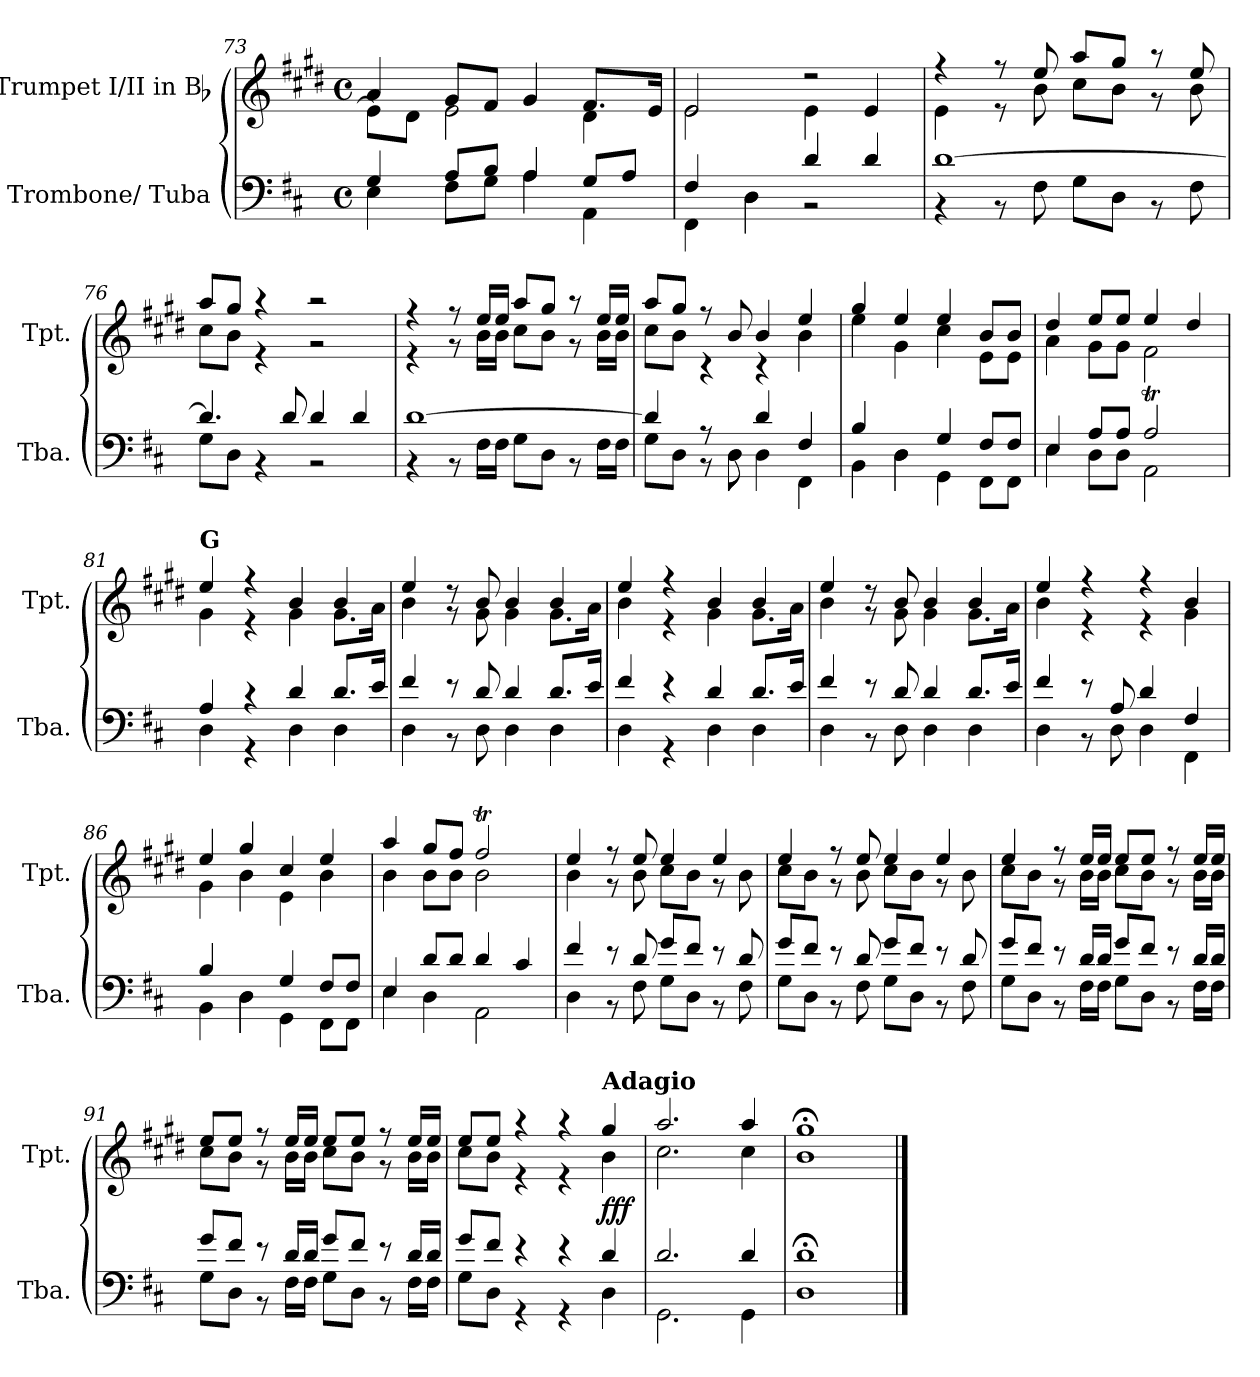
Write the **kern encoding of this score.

**kern	**kern	**dynam
*part2	*part1	*part1
*staff2	*staff1	*staff1
*I"Trombone/ Tuba	*I"Trumpet I/II  in Bb	*
*I'Tba.	*I'Tpt.	*
*clefF4	*clefG2	*
*	*ITrd1c2	*
*k[f#c#]	*k[f#c#]	*
*D:	*D:	*
*M4/4	*M4/4	*
*met(c)	*met(c)	*
=73	=73	=73
*^	*^	*
4Gi/	4Ei\	4gi/	8di\L]	.
.	.	.	8c#i\J	.
8Ai/L	8F#i\L	8f#i/L	2di\	.
8Bi/J	8Gi\J	8ei/J	.	.
4Ai/	4Ai\	4f#i/	.	.
8Gi/L	4AAi\	8.ei/L	4c#i\	.
8Ai/J	.	.	.	.
.	.	16di/Jk	.	.
=74	=74	=74	=74	=74
4F#i/	4FF#i\	2di/	2di\	.
4Di\	4Di\	.	.	.
4di/	2r	2r	4di\	.
4di/	.	.	4di/	.
!!LO:LB:g=z	!!
=75	=75	=75	=75	=75
[1di	4r	4r	4di\	.
.	8r	8r	8r	.
.	8F#i\	8ddi/	8ai\	.
.	8Gi\L	8ggi/L	8bi\L	.
.	8Di\J	8ff#i/J	8ai\J	.
.	8r	8r	8r	.
.	8F#i\	8ddi/	8ai\	.
=76	=76	=76	=76	=76
4.di/]	8Gi\L	8ggi/L	8bi\L	.
.	8Di\J	8ff#i/J	8ai\J	.
.	4r	4r	4r	.
8di/	.	.	.	.
4di/	2r	2r	2r	.
4di/	.	.	.	.
=77	=77	=77	=77	=77
[1di	4r	4r	4r	.
.	8r	8r	8r	.
.	16F#i\LL	16ddi/LL	16ai\LL	.
.	16F#i\JJ	16ddi/JJ	16ai\JJ	.
.	8Gi\L	8ggi/L	8bi\L	.
.	8Di\J	8ff#i/J	8ai\J	.
.	8r	8r	8r	.
.	16F#i\LL	16ddi/LL	16ai\LL	.
.	16F#i\JJ	16ddi/JJ	16ai\JJ	.
=78	=78	=78	=78	=78
4di/]	8Gi\L	8ggi/L	8bi\L	.
.	8Di\J	8ff#i/J	8ai\J	.
8r	8r	8r	4r	.
8Di\	8Di\	8ai/	.	.
4di/	4Di\	4ai/	4r	.
4F#i/	4FF#i\	4ddi/	4ai\	.
!!LO:LB:g=z	!!
=79	=79	=79	=79	=79
4Bi/	4BBi\	4ff#i/	4ddi\	.
4Di\	4Di\	4ddi/	4f#i\	.
4Gi/	4GGi\	4ddi/	4bi\	.
8F#i/L	8FF#i\L	8ai/L	8di\L	.
8F#i/J	8FF#i\J	8ai/J	8di\J	.
=80	=80	=80	=80	=80
4Ei/	4Ei\	4cc#i/	4gi\	.
8Ai/L	8Di\L	8ddi/L	8f#i\L	.
8Ai/J	8Di\J	8ddi/J	8f#i\J	.
2Ai/	2AAi\	4ddi/	2eTi\	.
.	.	4cc#i/	.	.
=81	=81	=81	=81	=81
!	!	!LO:TX:a:B:t=G	!	!
4Ai/	4Di\	4ddi/	4f#i\	.
4r	4r	4r	4r	.
4di/	4Di\	4ai/	4f#i\	.
8.di/L	4Di\	4ai/	8.f#i\L	.
16ei/Jk	.	.	16gi\Jk	.
=82	=82	=82	=82	=82
4f#i/	4Di\	4ddi/	4ai\	.
8r	8r	8r	8r	.
8di/	8Di\	8ai/	8f#i\	.
4di/	4Di\	4ai/	4f#i\	.
8.di/L	4Di\	4ai/	8.f#i\L	.
16ei/Jk	.	.	16gi\Jk	.
=83	=83	=83	=83	=83
4f#i/	4Di\	4ddi/	4ai\	.
4r	4r	4r	4r	.
4di/	4Di\	4ai/	4f#i\	.
8.di/L	4Di\	4ai/	8.f#i\L	.
16ei/Jk	.	.	16gi\Jk	.
!!LO:LB:g=z	!!
=84	=84	=84	=84	=84
4f#i/	4Di\	4ddi/	4ai\	.
8r	8r	8r	8r	.
8di/	8Di\	8ai/	8f#i\	.
4di/	4Di\	4ai/	4f#i\	.
8.di/L	4Di\	4ai/	8.f#i\L	.
16ei/Jk	.	.	16gi\Jk	.
=85	=85	=85	=85	=85
4f#i/	4Di\	4ddi/	4ai\	.
8r	8r	4r	4r	.
8Ai/	8Di\	.	.	.
4di/	4Di\	4r	4r	.
4F#i/	4FF#i\	4ai/	4f#i\	.
=86	=86	=86	=86	=86
4Bi/	4BBi\	4ddi/	4f#i\	.
4Di\	4Di\	4ff#i/	4ai\	.
4Gi/	4GGi\	4bi/	4di\	.
8F#i/L	8FF#i\L	4ddi/	4ai\	.
8F#i/J	8FF#i\J	.	.	.
=87	=87	=87	=87	=87
4Ei/	4Ei\	4ggi/	4ai\	.
8di/L	4Di\	8ff#i/L	8ai\L	.
8di/J	.	8eei/J	8ai\J	.
4di/	2AAi\	2eeTi/	2ai\	.
4c#i/	.	.	.	.
=88	=88	=88	=88	=88
4f#i/	4Di\	4ddi/	4ai\	.
8r	8r	8r	8r	.
8di/	8F#i\	8ddi/	8ai\	.
8gi/L	8Gi\L	4ddi/	8bi\L	.
8f#i/J	8Di\J	.	8ai\J	.
8r	8r	4ddi/	8r	.
8di/	8F#i\	.	8ai\	.
!!LO:LB:g=z	!!
=89	=89	=89	=89	=89
8gi/L	8Gi\L	4ddi/	8bi\L	.
8f#i/J	8Di\J	.	8ai\J	.
8r	8r	8r	8r	.
8di/	8F#i\	8ddi/	8ai\	.
8gi/L	8Gi\L	4ddi/	8bi\L	.
8f#i/J	8Di\J	.	8ai\J	.
8r	8r	4ddi/	8r	.
8di/	8F#i\	.	8ai\	.
=90	=90	=90	=90	=90
8gi/L	8Gi\L	4ddi/	8bi\L	.
8f#i/J	8Di\J	.	8ai\J	.
8r	8r	8r	8r	.
16di/LL	16F#i\LL	16ddi/LL	16ai\LL	.
16di/JJ	16F#i\JJ	16ddi/JJ	16ai\JJ	.
8gi/L	8Gi\L	8ddi/L	8bi\L	.
8f#i/J	8Di\J	8ddi/J	8ai\J	.
8r	8r	8r	8r	.
16di/LL	16F#i\LL	16ddi/LL	16ai\LL	.
16di/JJ	16F#i\JJ	16ddi/JJ	16ai\JJ	.
!!LO:LB:g=z	!!
=91	=91	=91	=91	=91
8gi/L	8Gi\L	8ddi/L	8bi\L	.
8f#i/J	8Di\J	8ddi/J	8ai\J	.
8r	8r	8r	8r	.
16di/LL	16F#i\LL	16ddi/LL	16ai\LL	.
16di/JJ	16F#i\JJ	16ddi/JJ	16ai\JJ	.
8gi/L	8Gi\L	8ddi/L	8bi\L	.
8f#i/J	8Di\J	8ddi/J	8ai\J	.
8r	8r	8r	8r	.
16di/LL	16F#i\LL	16ddi/LL	16ai\LL	.
16di/JJ	16F#i\JJ	16ddi/JJ	16ai\JJ	.
=92	=92	=92	=92	=92
8gi/L	8Gi\L	8ddi/L	8bi\L	.
8f#i/J	8Di\J	8ddi/J	8ai\J	.
4r	4r	4r	4r	.
4r	4r	4r	4r	.
*	*	*MM60	*	*
!	!	!LO:TX:a:B:t=Adagio	!	!
4di/	4Di\	4ff#i/	4ai\	fff
=93	=93	=93	=93	=93
2.di/	2.GGi\	2.ggi/	2.bi\	.
4di/	4GGi\	4ggi/	4bi\	.
=94	=94	=94	=94	=94
1d;i	1Di	1ff#;i	1ai	.
*v	*v	*	*	*
*	*v	*v	*
==	==	==
*-	*-	*-
